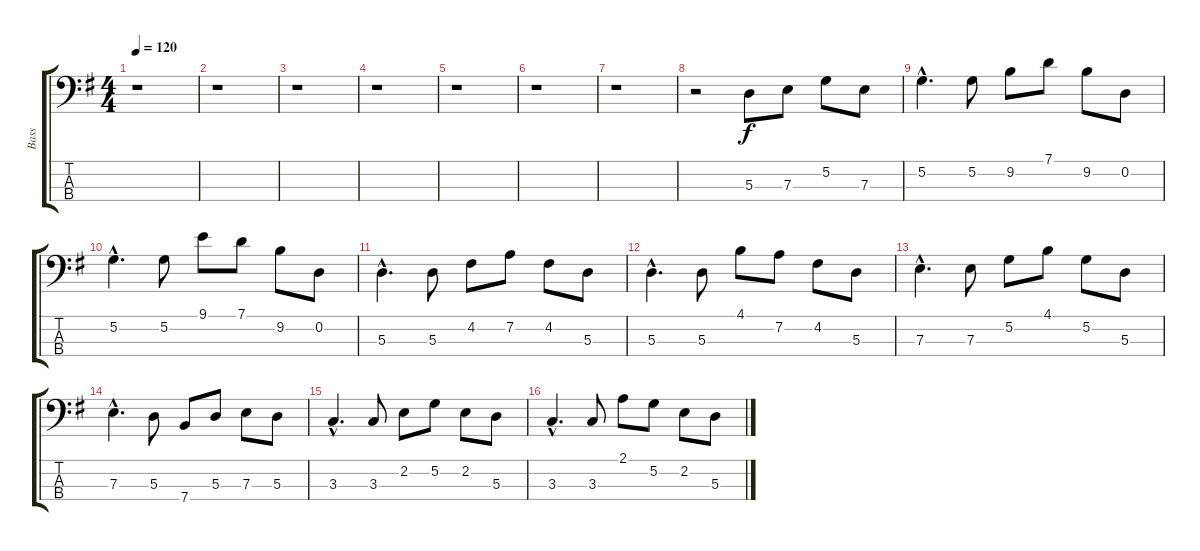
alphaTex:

\track ("Bass" "Bass") {instrument electricbassfinger}
\staff {score tabs}
\tuning (G2 D2 A1 E1) {hide}
\ts (4 4)
\tempo 120
\clef f4
\ks g
r.1{dy f} |
r.1 |
r.1 |
r.1 |
r.1 |
r.1 |
r.1 |
r.2 5.3.8 7.3.8 5.2.8 7.3.8 |
5.2{hac}.4{d} 5.2.8 9.2.8 7.1.8 9.2.8 0.2.8 |
5.2{hac}.4{d} 5.2.8 9.1.8 7.1.8 9.2.8 0.2.8 |
5.3{hac}.4{d} 5.3.8 4.2.8 7.2.8 4.2.8 5.3.8 |
5.3{hac}.4{d} 5.3.8 4.1.8 7.2.8 4.2.8 5.3.8 |
7.3{hac}.4{d} 7.3.8 5.2.8 4.1.8 5.2.8 5.3.8 |
7.3{hac}.4{d} 5.3.8 7.4.8 5.3.8 7.3.8 5.3.8 |
3.3{hac}.4{d} 3.3.8 2.2.8 5.2.8 2.2.8 5.3.8 |
3.3{hac}.4{d} 3.3.8 2.1.8 5.2.8 2.2.8 5.3.8
